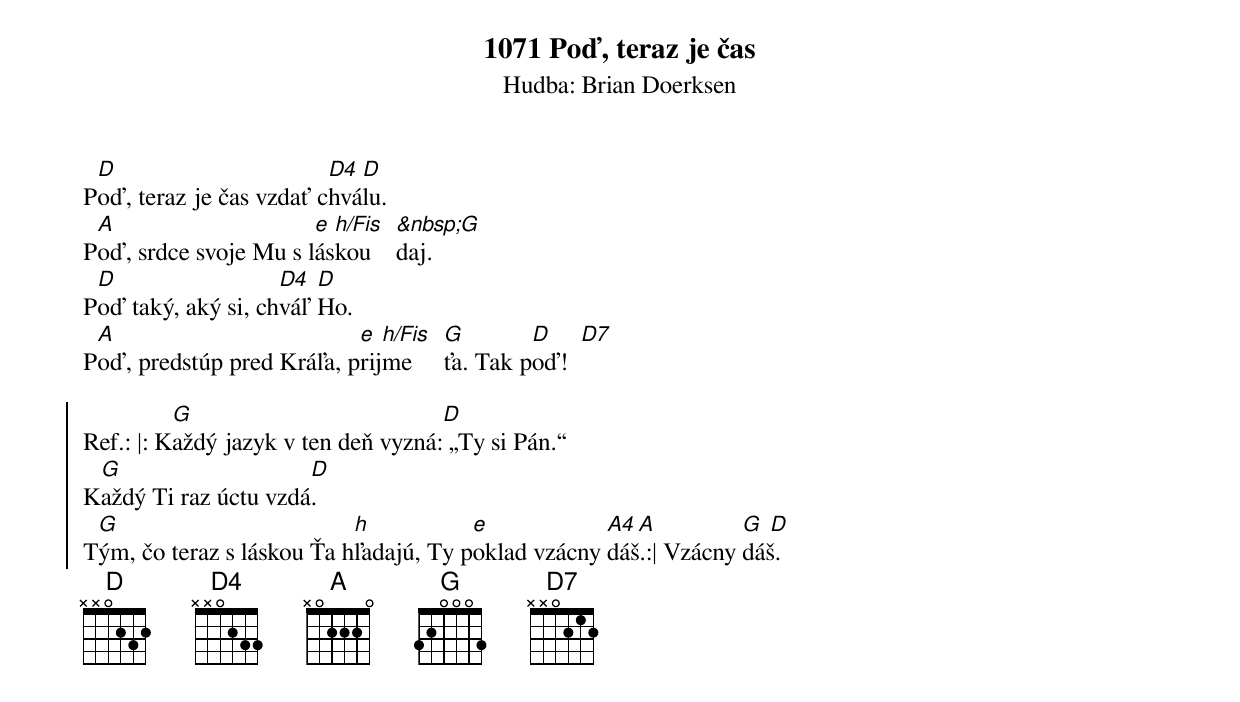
{t:1071 Poď, teraz je čas}
{st:Hudba: Brian Doerksen}

P[D]oď, teraz je čas vzdať c[D4]hvá[D]lu.
P[A]oď, srdce svoje Mu s l[e]ás[h/Fis]kou    [&nbsp;G]daj.
P[D]oď taký, aký si, ch[D4]váľ [D]Ho.
P[A]oď, predstúp pred Kráľa, p[e]rij[h/Fis]me     [G]ťa. Tak p[D]oď!  [D7]

{soc}
Ref.: |: K[G]aždý jazyk v ten deň vyzná:[D] „Ty si Pán.“
K[G]aždý Ti raz úctu vzdá[D].
T[G]ým, čo teraz s láskou Ťa h[h]ľadajú, Ty p[e]oklad vzácny [A4 A]dáš.:| Vzácny [G  D]dáš.
{eoc}
